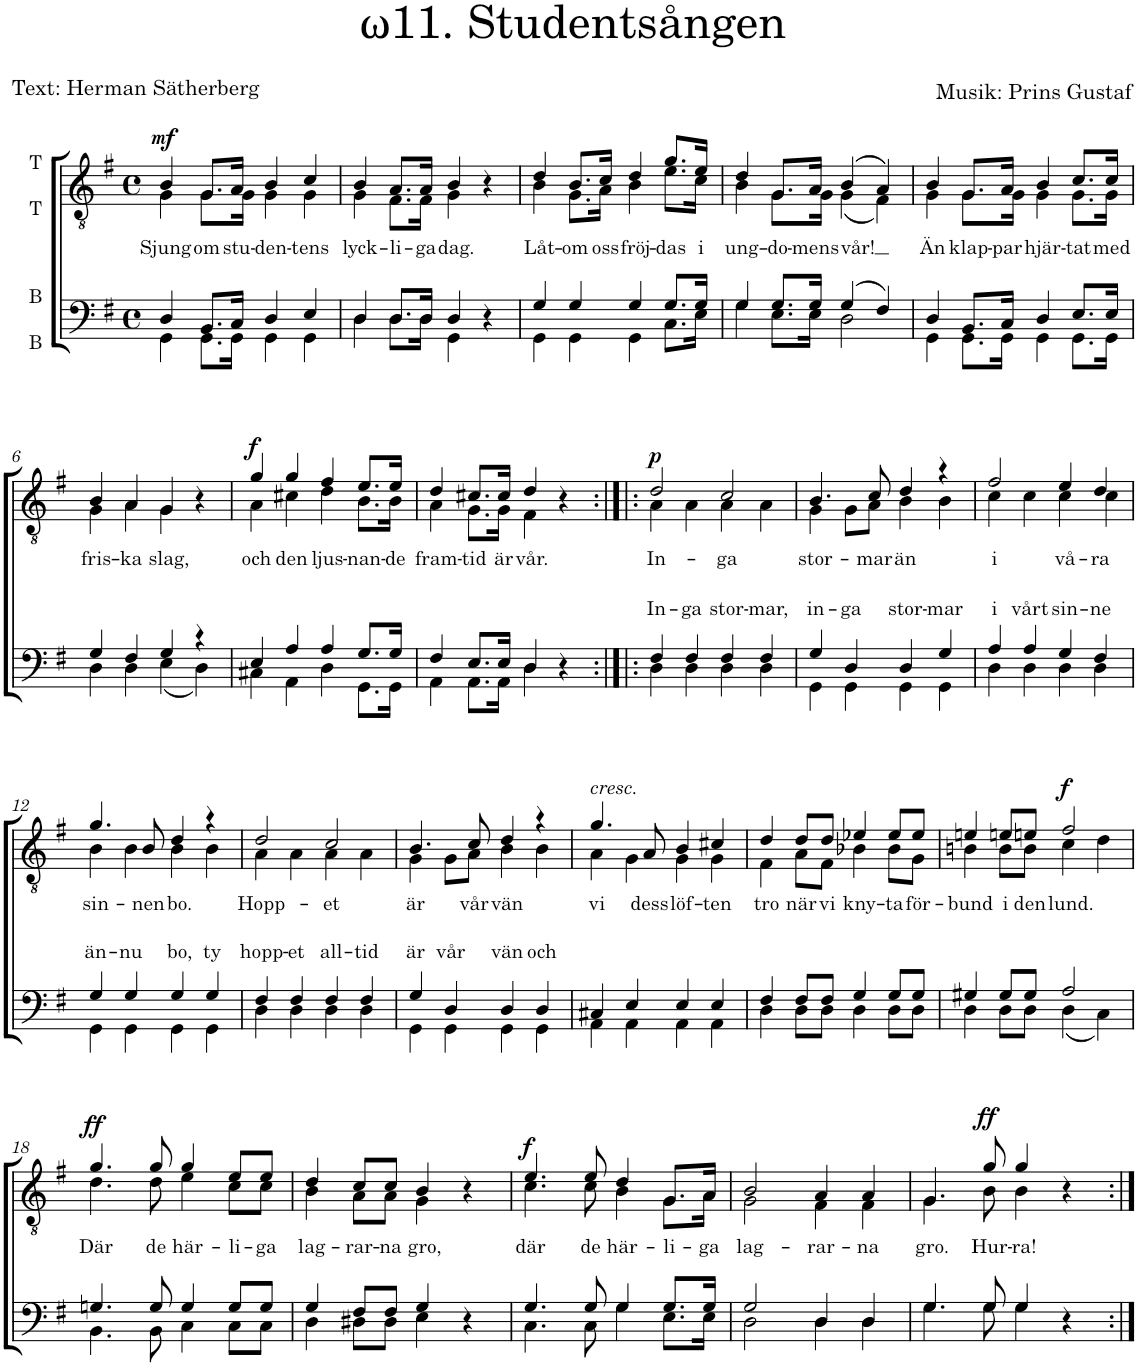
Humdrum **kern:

**kern	**text	**kern	**text	**dynam
*part2	*part2	*part1	*part1	*part1
*staff2	*staff2	*staff1	*staff1	*staff1
*I"B  B	*	*I"T  T	*	*
*clefF4	*	*clefGv2	*	*
*k[f#]	*	*k[f#]	*	*
*G:	*	*G:	*	*
*M4/4	*	*M4/4	*	*
*met(c)	*	*met(c)	*	*
=1	=1	=1	=1	=1
*^	*	*	*	*
!	!	!	!	!LO:LY:b	!LO:DY:a
*	*	*	*^	*	*
4D/	4GG\	.	4B/	4G\	Sjung	mf
!	!	!	!	!	!LO:LY:b	!
8.BB/L	8.GG\L	.	8.G/L	8.G\L	om	.
!	!	!	!	!	!LO:LY:b	!
16C/Jk	16GG\Jk	.	16A/Jk	16G\Jk	stu-	.
!	!	!	!	!	!LO:LY:b	!
4D/	4GG\	.	4B/	4G\	-den-	.
!	!	!	!	!	!LO:LY:b	!
4E/	4GG\	.	4c/	4G\	-tens	.
=2	=2	=2	=2	=2	=2	=2
!	!	!	!	!	!LO:LY:b	!
4D/	4D\	.	4B/	4G\	lyck-	.
!	!	!	!	!	!LO:LY:b	!
8.D/L	8.D\L	.	8.A/L	8.F#\L	-li-	.
!	!	!	!	!	!LO:LY:b	!
16D/Jk	16D\Jk	.	16A/Jk	16F#\Jk	-ga	.
!	!	!	!	!	!LO:LY:b	!
4D/	4GG\	.	4B/	4G\	dag.	.
4r	4ryy	.	4r	4ryy	.	.
=3	=3	=3	=3	=3	=3	=3
!	!	!	!	!	!LO:LY:b	!
4G/	4GG\	.	4d/	4B\	Låt-	.
!	!	!	!	!	!LO:LY:b	!
4G/	4GG\	.	8.B/L	8.G\L	-om	.
!	!	!	!	!	!LO:LY:b	!
.	.	.	16c/Jk	16A\Jk	oss	.
!	!	!	!	!	!LO:LY:b	!
4G/	4GG\	.	4d/	4B\	fröj-	.
!	!	!	!	!	!LO:LY:b	!
8.G/L	8.C\L	.	8.g/L	8.e\L	-das	.
!	!	!	!	!	!LO:LY:b	!
16G/Jk	16E\Jk	.	16e/Jk	16c\Jk	i	.
=4	=4	=4	=4	=4	=4	=4
!	!	!	!	!	!LO:LY:b	!
4G/	4G\	.	4d/	4B\	ung-	.
!	!	!	!	!	!LO:LY:b	!
8.G/L	8.E\L	.	8.G/L	8.G\L	-do-	.
!	!	!	!	!	!LO:LY:b	!
16G/Jk	16E\Jk	.	16A/Jk	16G\Jk	-mens	.
!	!	!	!	!	!LO:LY:b	!
(4G/	2D\	.	(4B/	(4G\	-vår!	.
4F#/)	.	.	4A/)	4F#\)	.	.
=5	=5	=5	=5	=5	=5	=5
!	!	!	!	!	!LO:LY:b	!
4D/	4GG\	.	4B/	4G\	Än	.
!	!	!	!	!	!LO:LY:b	!
8.BB/L	8.GG\L	.	8.G/L	8.G\L	klap-	.
!	!	!	!	!	!LO:LY:b	!
16C/Jk	16GG\Jk	.	16A/Jk	16G\Jk	-par	.
!	!	!	!	!	!LO:LY:b	!
4D/	4GG\	.	4B/	4G\	hjär-	.
!	!	!	!	!	!LO:LY:b	!
8.E/L	8.GG\L	.	8.c/L	8.G\L	-tat	.
!	!	!	!	!	!LO:LY:b	!
16E/Jk	16GG\Jk	.	16c/Jk	16G\Jk	med	.
!!LO:LB:g=z	!!
=6	=6	=6	=6	=6	=6	=6
!	!	!	!	!	!LO:LY:b	!
4G/	4D\	.	4B/	4G\	fris-	.
!	!	!	!	!	!LO:LY:b	!
4F#/	4D\	.	4A/	4A\	-ka	.
!	!	!	!	!	!LO:LY:b	!
4G/	(<4E\	.	4G/	4G\	slag,	.
4r	4D\)	.	4r	4ryy	.	.
=7	=7	=7	=7	=7	=7	=7
!	!	!	!	!	!LO:LY:b	!LO:DY:a
4E/	4C#X\	.	4g/	4A\	och	f
!	!	!	!	!	!LO:LY:b	!
4A/	4AA\	.	4g/	4c#X\	den	.
!	!	!	!	!	!LO:LY:b	!
4A/	4D\	.	4f#/	4d\	ljus-	.
!	!	!	!	!	!LO:LY:b	!
8.G/L	8.GG\L	.	8.e/L	8.B\L	-nan-	.
!	!	!	!	!	!LO:LY:b	!
16G/Jk	16GG\Jk	.	16e/Jk	16B\Jk	-de	.
=8	=8	=8	=8	=8	=8	=8
!	!	!	!	!	!LO:LY:b	!
4F#/	4AA\	.	4d/	4A\	fram-	.
!	!	!	!	!	!LO:LY:b	!
8.E/L	8.AA\L	.	8.c#X/L	8.G\L	-tid	.
!	!	!	!	!	!LO:LY:b	!
16E/Jk	16AA\Jk	.	16c#/Jk	16G\Jk	är	.
!	!	!	!	!	!LO:LY:b	!
4D/	4D\	.	4d/	4F#\	vår.	.
4r	4ryy	.	4r	4ryy	.	.
=9:|!|:	=9:|!|:	=9:|!|:	=9:|!|:	=9:|!|:	=9:|!|:	=9:|!|:
!	!	!LO:LY:a	!	!	!LO:LY:b	!LO:DY:a
4F#/	4D\	In-	2d/	4A\	In-	p
!	!	!LO:LY:a	!	!	!	!
4F#/	4D\	-ga	.	4A\	.	.
!	!	!LO:LY:a	!	!	!LO:LY:b	!
4F#/	4D\	stor-	2c/	4A\	-ga	.
!	!	!LO:LY:a	!	!	!	!
4F#/	4D\	-mar,	.	4A\	.	.
=10	=10	=10	=10	=10	=10	=10
!	!	!LO:LY:a	!	!	!LO:LY:b	!
4G/	4GG\	in-	4.B/	4G\	stor-	.
!	!	!LO:LY:a	!	!	!	!
4D/	4GG\	-ga	.	8G\L	.	.
!	!	!	!	!	!LO:LY:b	!
.	.	.	8c/	8A\J	-mar	.
!	!	!LO:LY:a	!	!	!LO:LY:b	!
4D/	4GG\	stor-	4d/	4B\	än	.
!	!	!LO:LY:a	!	!	!	!
4G/	4GG\	-mar	4r	4B\	.	.
=11	=11	=11	=11	=11	=11	=11
!	!	!LO:LY:a	!	!	!LO:LY:b	!
4A/	4D\	i	2f#/	4c\	i	.
!	!	!LO:LY:a	!	!	!	!
4A/	4D\	vårt	.	4c\	.	.
!	!	!LO:LY:a	!	!	!LO:LY:b	!
4G/	4D\	sin-	4e/	4c\	vå-	.
!	!	!LO:LY:a	!	!	!LO:LY:b	!
4F#/	4D\	-ne	4d/	4c\	-ra	.
!!LO:LB:g=z	!!
=12	=12	=12	=12	=12	=12	=12
!	!	!LO:LY:a	!	!	!LO:LY:b	!
4G/	4GG\	än-	4.g/	4B\	sin-	.
!	!	!LO:LY:a	!	!	!	!
4G/	4GG\	-nu	.	4B\	.	.
!	!	!	!	!	!LO:LY:b	!
.	.	.	8B/	.	-nen	.
!	!	!LO:LY:a	!	!	!LO:LY:b	!
4G/	4GG\	bo,	4d/	4B\	bo.	.
!	!	!LO:LY:a	!	!	!	!
4G/	4GG\	ty	4r	4B\	.	.
=13	=13	=13	=13	=13	=13	=13
!	!	!LO:LY:a	!	!	!LO:LY:b	!
4F#/	4D\	hopp-	2d/	4A\	Hopp-	.
!	!	!LO:LY:a	!	!	!	!
4F#/	4D\	-et	.	4A\	.	.
!	!	!LO:LY:a	!	!	!LO:LY:b	!
4F#/	4D\	all-	2c/	4A\	-et	.
!	!	!LO:LY:a	!	!	!	!
4F#/	4D\	-tid	.	4A\	.	.
=14	=14	=14	=14	=14	=14	=14
!	!	!LO:LY:a	!	!	!LO:LY:b	!
4G/	4GG\	är	4.B/	4G\	är	.
!	!	!LO:LY:a	!	!	!	!
4D/	4GG\	vår	.	8G\L	.	.
!	!	!	!	!	!LO:LY:b	!
.	.	.	8c/	8A\J	vår	.
!	!	!LO:LY:a	!	!	!LO:LY:b	!
4D/	4GG\	vän	4d/	4B\	vän	.
!	!	!LO:LY:a	!	!	!	!
4D/	4GG\	och	4r	4B\	.	.
=15	=15	=15	=15	=15	=15	=15
!	!	!	!LO:TX:a:i:t=cresc.	!	!	!
!	!	!	!	!	!LO:LY:b	!
4C#X/	4AA\	.	4.g/	4A\	vi	.
4E/	4AA\	.	.	4G\	.	.
!	!	!	!	!	!LO:LY:b	!
.	.	.	8A/	.	dess	.
!	!	!	!	!	!LO:LY:b	!
4E/	4AA\	.	4B/	4G\	löf-	.
!	!	!	!	!	!LO:LY:b	!
4E/	4AA\	.	4c#X/	4G\	-ten	.
=16	=16	=16	=16	=16	=16	=16
!	!	!	!	!	!LO:LY:b	!
4F#/	4D\	.	4d/	4F#\	tro	.
!	!	!	!	!	!LO:LY:b	!
8F#/L	8D\L	.	8d/L	8A\L	när	.
!	!	!	!	!	!LO:LY:b	!
8F#/J	8D\J	.	8d/J	8F#\J	vi	.
!	!	!	!	!	!LO:LY:b	!
4G/	4D\	.	4e-X/	4B-X\	kny-	.
!	!	!	!	!	!LO:LY:b	!
8G/L	8D\L	.	8e-/L	8B-\L	-ta	.
!	!	!	!	!	!LO:LY:b	!
8G/J	8D\J	.	8e-/J	8G\J	för-	.
=17	=17	=17	=17	=17	=17	=17
!	!	!	!	!	!LO:LY:b	!
4G#X/	4D\	.	4en/	4Bn\	-bund	.
!	!	!	!	!	!LO:LY:b	!
8G#/L	8D\L	.	8en/L	8B\L	i	.
!	!	!	!	!	!LO:LY:b	!
8G#/J	8D\J	.	8en/J	8B\J	den	.
!	!	!	!	!	!LO:LY:b	!LO:DY:a
2A/	(<4D\	.	2f#/	4c\	lund.	f
.	4C\)	.	.	4d\	.	.
!!LO:LB:g=z	!!
=18	=18	=18	=18	=18	=18	=18
!	!	!	!	!	!LO:LY:b	!LO:DY:a
4.Gn/	4.BB\	.	4.g/	4.d\	Där	ff
!	!	!	!	!	!LO:LY:b	!
8G/	8BB\	.	8g/	8d\	de	.
!	!	!	!	!	!LO:LY:b	!
4G/	4C\	.	4g/	4e\	här-	.
!	!	!	!	!	!LO:LY:b	!
8G/L	8C\L	.	8e/L	8c\L	-li-	.
!	!	!	!	!	!LO:LY:b	!
8G/J	8C\J	.	8e/J	8c\J	-ga	.
=19	=19	=19	=19	=19	=19	=19
!	!	!	!	!	!LO:LY:b	!
4G/	4D\	.	4d/	4B\	lag-	.
!	!	!	!	!	!LO:LY:b	!
8F#/L	8D#X\L	.	8c/L	8A\L	-rar-	.
!	!	!	!	!	!LO:LY:b	!
8F#/J	8D#\J	.	8c/J	8A\J	-na	.
!	!	!	!	!	!LO:LY:b	!
4G/	4E\	.	4B/	4G\	gro,	.
4r	4ryy	.	4r	4ryy	.	.
=20	=20	=20	=20	=20	=20	=20
!	!	!	!	!	!LO:LY:b	!LO:DY:a
4.G/	4.C\	.	4.e/	4.c\	där	f
!	!	!	!	!	!LO:LY:b	!
8G/	8C\	.	8e/	8c\	de	.
!	!	!	!	!	!LO:LY:b	!
4G/	4G\	.	4d/	4B\	här-	.
!	!	!	!	!	!LO:LY:b	!
8.G/L	8.E\L	.	8.G/L	8.G\L	-li-	.
!	!	!	!	!	!LO:LY:b	!
16G/Jk	16E\Jk	.	16A/Jk	16A\Jk	-ga	.
=21	=21	=21	=21	=21	=21	=21
!	!	!	!	!	!LO:LY:b	!
2G/	2D\	.	2B/	2G\	lag-	.
!	!	!	!	!	!LO:LY:b	!
4D/	4D\	.	4A/	4F#\	-rar-	.
!	!	!	!	!	!LO:LY:b	!
4D/	4D\	.	4A/	4F#\	-na	.
=22	=22	=22	=22	=22	=22	=22
!	!	!	!	!	!LO:LY:b	!
4.G/	4.G\	.	4.G/	4.G\	gro.	.
!	!	!	!	!	!LO:LY:b	!LO:DY:a
8G/	8G\	.	8g/	8B\	Hur-	ff
!	!	!	!	!	!LO:LY:b	!
4G/	4G\	.	4g/	4B\	-ra!	.
4r	4ryy	.	4r	4ryy	.	.
*v	*v	*	*	*	*	*
*	*	*v	*v	*	*
=:|!	=:|!	=:|!	=:|!	=:|!
*-	*-	*-	*-	*-
